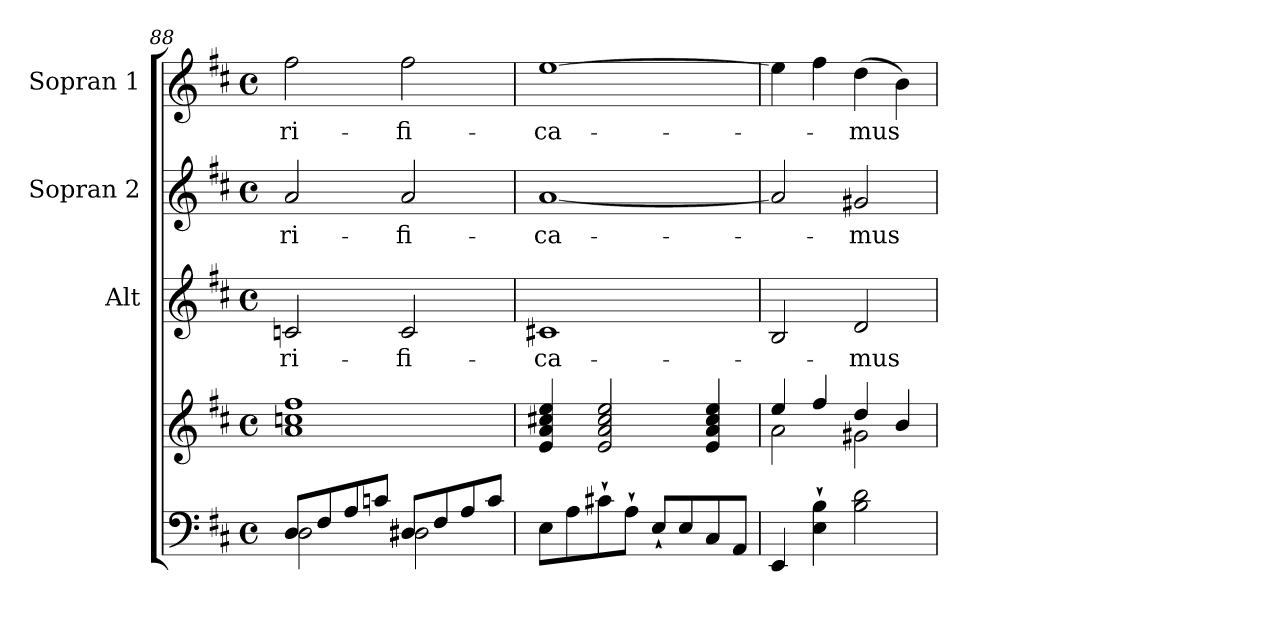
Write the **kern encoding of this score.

**kern	**kern	**kern	**text	**kern	**text	**kern	**text
*part4	*part4	*part3	*part3	*part2	*part2	*part1	*part1
*staff5	*staff4	*staff3	*staff3	*staff2	*staff2	*staff1	*staff1
*	*	*I"Alt	*	*I"Sopran 2	*	*I"Sopran 1	*
*	*	*I'A.	*	*I'S. 2	*	*I'S. 1	*
!!LO:LB:g=z
*clefF4	*clefG2	*clefG2	*	*clefG2	*	*clefG2	*
*k[f#c#]	*k[f#c#]	*k[f#c#]	*	*k[f#c#]	*	*k[f#c#]	*
*D:	*D:	*D:	*	*D:	*	*D:	*
*M4/4	*M4/4	*M4/4	*	*M4/4	*	*M4/4	*
*met(c)	*met(c)	*met(c)	*	*met(c)	*	*met(c)	*
=88	=88	=88	=88	=88	=88	=88	=88
*^	*	*	*	*	*	*	*
!	!	!	!	!LO:LY:b	!	!LO:LY:b	!	!LO:LY:b
8D/L	2D\	1a 1ccn 1ff#	2cn/	-ri-	2a/	-ri-	2ff#\	-ri-
8F#/	.	.	.	.	.	.	.	.
8A/	.	.	.	.	.	.	.	.
8cn/J	.	.	.	.	.	.	.	.
!	!	!	!	!LO:LY:b	!	!LO:LY:b	!	!LO:LY:b
8D#X/L	2D#\	.	2c/	-fi-	2a/	-fi-	2ff#\	-fi-
8F#/	.	.	.	.	.	.	.	.
8A/	.	.	.	.	.	.	.	.
8c/J	.	.	.	.	.	.	.	.
*v	*v	*	*	*	*	*	*	*
=89	=89	=89	=89	=89	=89	=89	=89
!	!	!	!LO:LY:b	!	!LO:LY:b	!	!LO:LY:b
8E\L	4e/ 4a/ 4cc#X/ 4ee/	1c#X	-ca-	[1a	-ca-	[1ee	-ca-
8A\	.	.	.	.	.	.	.
8c#X`>\	2e/ 2a/ 2cc#/ 2ee/	.	.	.	.	.	.
8A`>\J	.	.	.	.	.	.	.
8E`</L	.	.	.	.	.	.	.
8E/	.	.	.	.	.	.	.
8C#/	4e/ 4a/ 4cc#/ 4ee/	.	.	.	.	.	.
8AA/J	.	.	.	.	.	.	.
=90	=90	=90	=90	=90	=90	=90	=90
*	*^	*	*	*	*	*	*
4EE/	4ee/	2a\	2B/	.	2a/]	.	4ee\]	.
4E\`> 4B\`>	4ff#/	.	.	.	.	.	4ff#\	.
!	!	!	!	!LO:LY:b	!	!LO:LY:b	!	!LO:LY:b
2B\ 2d\	4dd/	2g#X\	2d/	-mus	2g#X/	-mus	(>4dd\	-mus
.	4b/	.	.	.	.	.	4b\)	.
*	*v	*v	*	*	*	*	*	*
=	=	=	=	=	=	=	=
*-	*-	*-	*-	*-	*-	*-	*-
